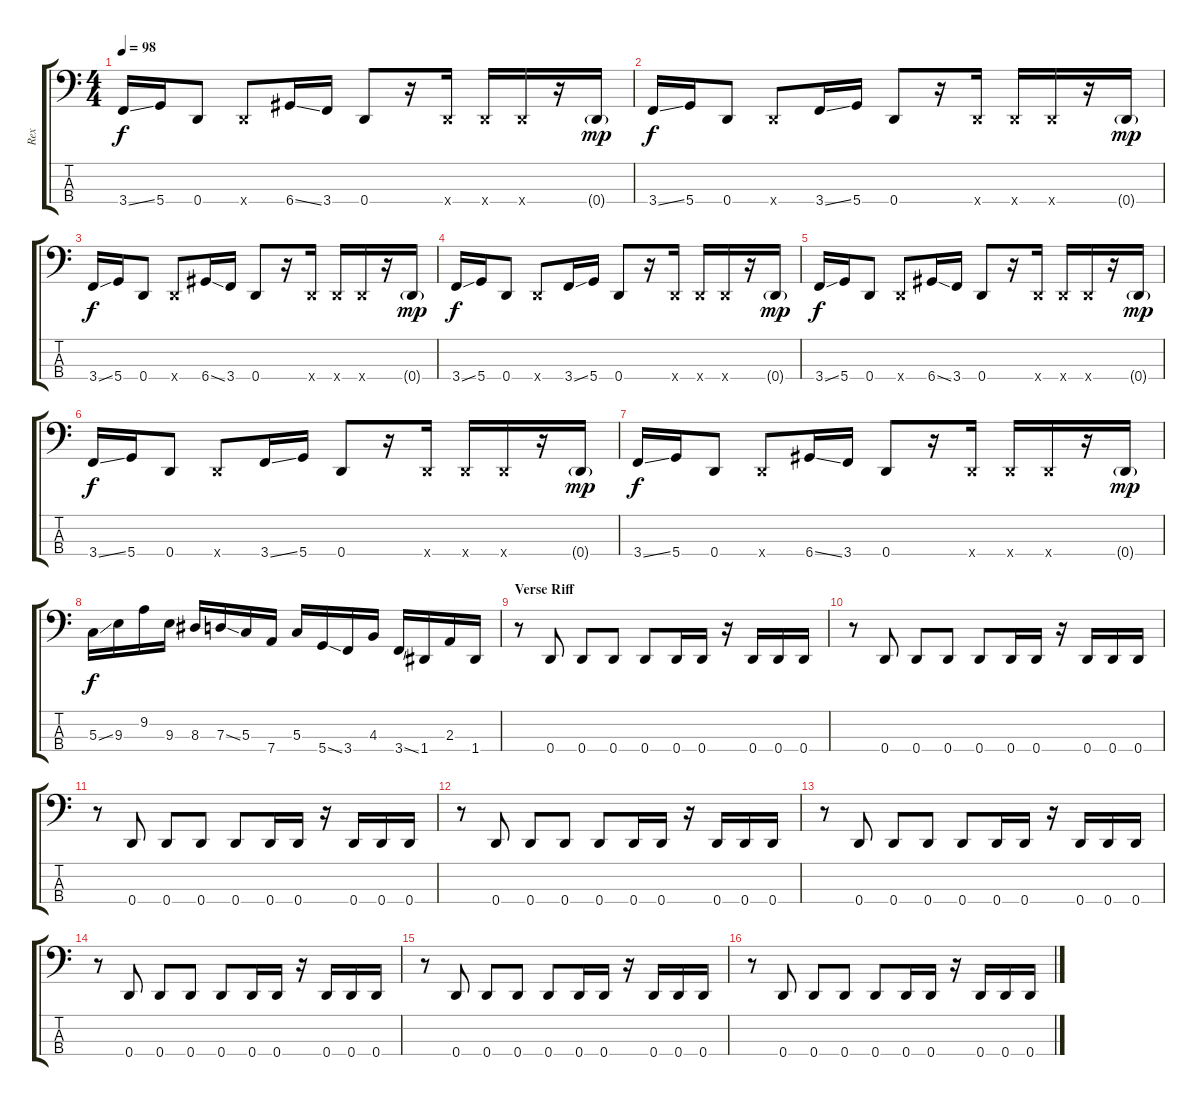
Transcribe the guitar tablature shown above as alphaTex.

\track ("Rex" "Rex") {instrument electricbasspick}
\staff {score tabs}
\tuning (F2 C2 G1 D1) {hide}
\ts (4 4)
\tempo 98
\clef f4
\ks c
3.4{ss}.16{dy f} 5.4.16 0.4.8 0.4{x}.8 6.4{ss}.16 3.4.16 0.4.8 r.16 0.4{x}.16 0.4{x}.16 0.4{x}.16 r.16 0.4{g}.16{dy mp} |
3.4{ss}.16{dy f} 5.4.16 0.4.8 0.4{x}.8 3.4{ss}.16 5.4.16 0.4.8 r.16 0.4{x}.16 0.4{x}.16 0.4{x}.16 r.16 0.4{g}.16{dy mp} |
3.4{ss}.16{dy f} 5.4.16 0.4.8 0.4{x}.8 6.4{ss}.16 3.4.16 0.4.8 r.16 0.4{x}.16 0.4{x}.16 0.4{x}.16 r.16 0.4{g}.16{dy mp} |
3.4{ss}.16{dy f} 5.4.16 0.4.8 0.4{x}.8 3.4{ss}.16 5.4.16 0.4.8 r.16 0.4{x}.16 0.4{x}.16 0.4{x}.16 r.16 0.4{g}.16{dy mp} |
3.4{ss}.16{dy f} 5.4.16 0.4.8 0.4{x}.8 6.4{ss}.16 3.4.16 0.4.8 r.16 0.4{x}.16 0.4{x}.16 0.4{x}.16 r.16 0.4{g}.16{dy mp} |
3.4{ss}.16{dy f} 5.4.16 0.4.8 0.4{x}.8 3.4{ss}.16 5.4.16 0.4.8 r.16 0.4{x}.16 0.4{x}.16 0.4{x}.16 r.16 0.4{g}.16{dy mp} |
3.4{ss}.16{dy f} 5.4.16 0.4.8 0.4{x}.8 6.4{ss}.16 3.4.16 0.4.8 r.16 0.4{x}.16 0.4{x}.16 0.4{x}.16 r.16 0.4{g}.16{dy mp} |
5.3{ss}.16{dy f} 9.3.16 9.2.16 9.3.16 8.3.16 7.3{ss}.16 5.3.16 7.4.16 5.3.16 5.4{ss}.16 3.4.16 4.3.16 3.4{ss}.16 1.4.16 2.3.16 1.4.16 |
\section ("" "Verse Riff")
r.8 0.4.8 0.4.8 0.4.8 0.4.8 0.4.16 0.4.16 r.16 0.4.16 0.4.16 0.4.16 |
r.8 0.4.8 0.4.8 0.4.8 0.4.8 0.4.16 0.4.16 r.16 0.4.16 0.4.16 0.4.16 |
r.8 0.4.8 0.4.8 0.4.8 0.4.8 0.4.16 0.4.16 r.16 0.4.16 0.4.16 0.4.16 |
r.8 0.4.8 0.4.8 0.4.8 0.4.8 0.4.16 0.4.16 r.16 0.4.16 0.4.16 0.4.16 |
r.8 0.4.8 0.4.8 0.4.8 0.4.8 0.4.16 0.4.16 r.16 0.4.16 0.4.16 0.4.16 |
r.8 0.4.8 0.4.8 0.4.8 0.4.8 0.4.16 0.4.16 r.16 0.4.16 0.4.16 0.4.16 |
r.8 0.4.8 0.4.8 0.4.8 0.4.8 0.4.16 0.4.16 r.16 0.4.16 0.4.16 0.4.16 |
r.8 0.4.8 0.4.8 0.4.8 0.4.8 0.4.16 0.4.16 r.16 0.4.16 0.4.16 0.4.16
